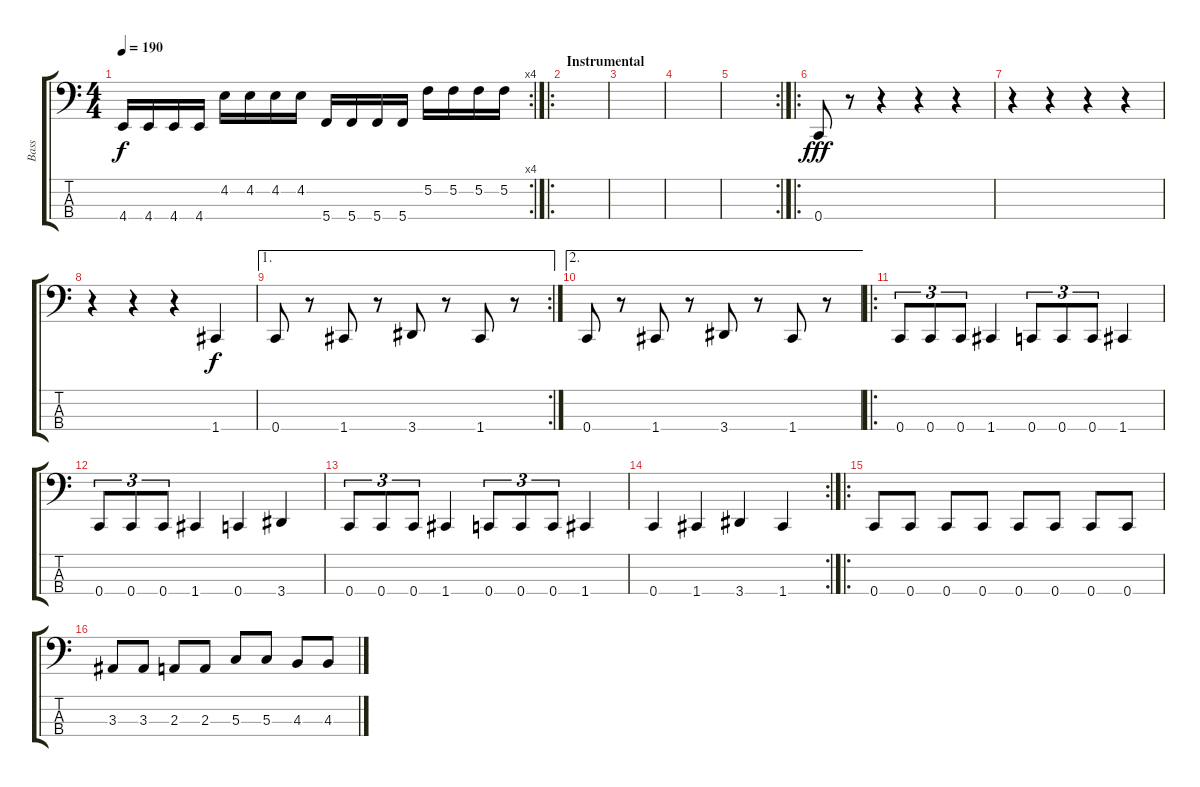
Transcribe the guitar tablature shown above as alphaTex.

\track ("Bass" "Bass") {instrument electricbasspick}
\staff {score tabs}
\tuning (F2 C2 G1 C1) {hide}
\rc 4
\ts (4 4)
\tempo 190
\clef f4
\ks c
4.4.16{dy f} 4.4.16 4.4.16 4.4.16 4.2.16 4.2.16 4.2.16 4.2.16 5.4.16 5.4.16 5.4.16 5.4.16 5.2.16 5.2.16 5.2.16 5.2.16 |
\ro
\section ("" "Instrumental")
|
|
|
\rc 2
|
\ro
0.4.8{dy fff} r.8 r.4 r.4 r.4 |
r.4 r.4 r.4 r.4 |
r.4 r.4 r.4 1.4.4{dy f} |
\ae 1
\rc 2
0.4.8 r.8 1.4.8 r.8 3.4.8 r.8 1.4.8 r.8 |
\ae 2
0.4.8 r.8 1.4.8 r.8 3.4.8 r.8 1.4.8 r.8 |
\ro
0.4.8{tu (3 2)} 0.4.8{tu (3 2)} 0.4.8{tu (3 2)} 1.4.4 0.4.8{tu (3 2)} 0.4.8{tu (3 2)} 0.4.8{tu (3 2)} 1.4.4 |
0.4.8{tu (3 2)} 0.4.8{tu (3 2)} 0.4.8{tu (3 2)} 1.4.4 0.4.4 3.4.4 |
0.4.8{tu (3 2)} 0.4.8{tu (3 2)} 0.4.8{tu (3 2)} 1.4.4 0.4.8{tu (3 2)} 0.4.8{tu (3 2)} 0.4.8{tu (3 2)} 1.4.4 |
\rc 2
0.4.4 1.4.4 3.4.4 1.4.4 |
\ro
0.4.8 0.4.8 0.4.8 0.4.8 0.4.8 0.4.8 0.4.8 0.4.8 |
3.3.8 3.3.8 2.3.8 2.3.8 5.3.8 5.3.8 4.3.8 4.3.8
